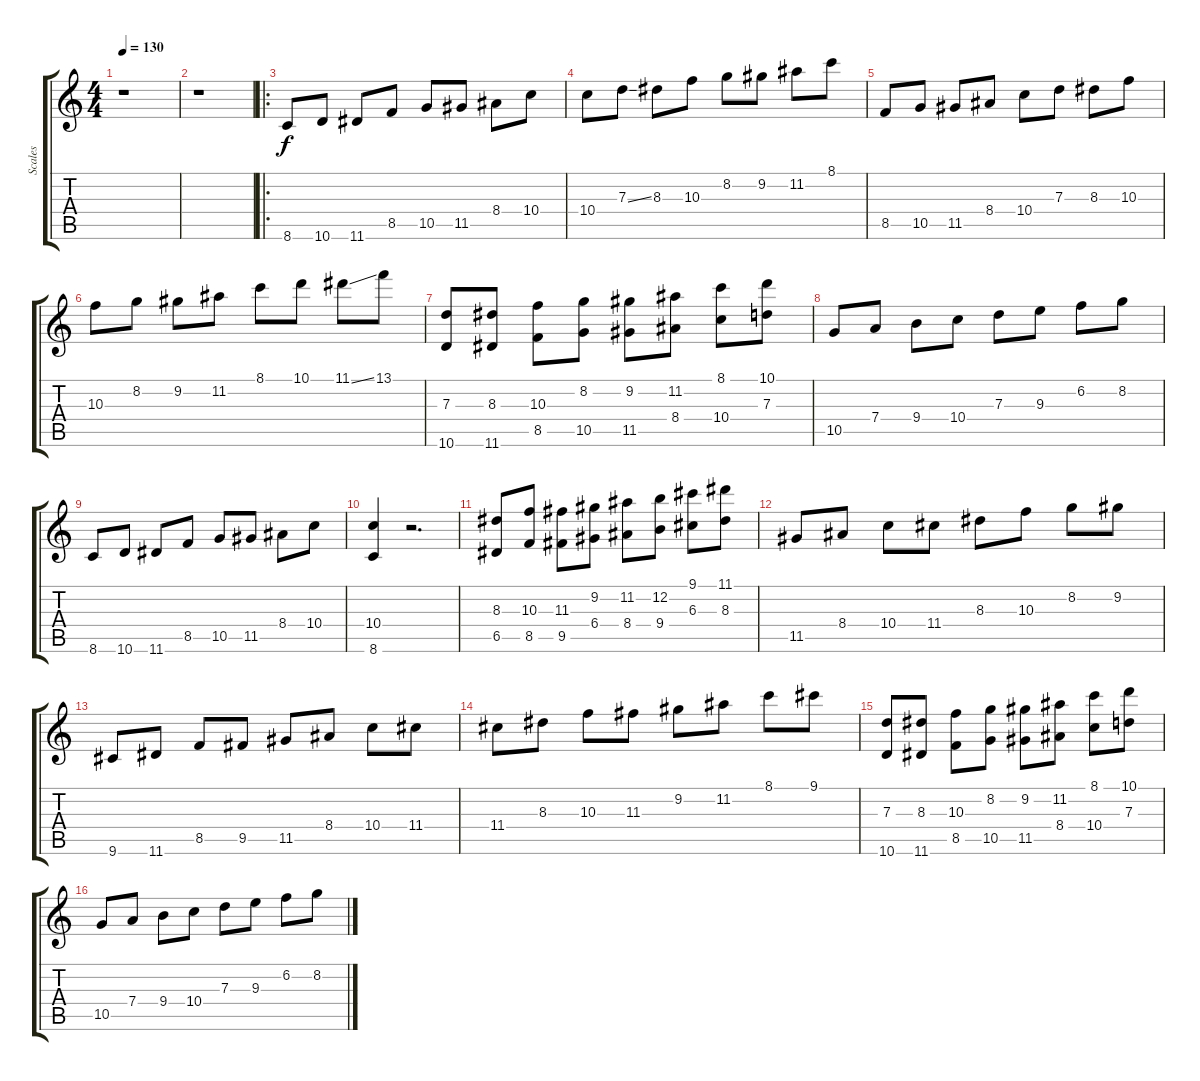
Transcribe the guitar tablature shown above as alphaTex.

\track ("Scales" "Scales") {instrument acousticguitarsteel}
\staff {score tabs}
\tuning (E4 B3 G3 D3 A2 E2) {hide}
\ts (4 4)
\tempo 130
\clef g2
\ks c
r.1{dy f instrument acousticguitarsteel} |
r.1 |
\ro
8.6.8 10.6.8 11.6.8 8.5.8 10.5.8 11.5.8 8.4.8 10.4.8 |
10.4.8 7.3{ss}.8 8.3.8 10.3.8 8.2.8 9.2.8 11.2.8 8.1.8 |
8.5.8 10.5.8 11.5.8 8.4.8 10.4.8 7.3.8 8.3.8 10.3.8 |
10.3.8 8.2.8 9.2.8 11.2.8 8.1.8 10.1.8 11.1{ss}.8 13.1.8 |
(7.3 10.6).8 (8.3 11.6).8 (10.3 8.5).8 (8.2 10.5).8 (9.2 11.5).8 (11.2 8.4).8 (8.1 10.4).8 (10.1 7.3).8 |
10.5.8 7.4.8 9.4.8 10.4.8 7.3.8 9.3.8 6.2.8 8.2.8 |
8.6.8 10.6.8 11.6.8 8.5.8 10.5.8 11.5.8 8.4.8 10.4.8 |
(10.4 8.6).4 r.2{d} |
(8.3 6.5).8 (10.3 8.5).8 (11.3 9.5).8 (9.2 6.4).8 (11.2 8.4).8 (12.2 9.4).8 (9.1 6.3).8 (11.1 8.3).8 |
11.5.8 8.4.8 10.4.8 11.4.8 8.3.8 10.3.8 8.2.8 9.2.8 |
9.6.8 11.6.8 8.5.8 9.5.8 11.5.8 8.4.8 10.4.8 11.4.8 |
11.4.8 8.3.8 10.3.8 11.3.8 9.2.8 11.2.8 8.1.8 9.1.8 |
(7.3 10.6).8 (8.3 11.6).8 (10.3 8.5).8 (8.2 10.5).8 (9.2 11.5).8 (11.2 8.4).8 (8.1 10.4).8 (10.1 7.3).8 |
10.5.8 7.4.8 9.4.8 10.4.8 7.3.8 9.3.8 6.2.8 8.2.8
